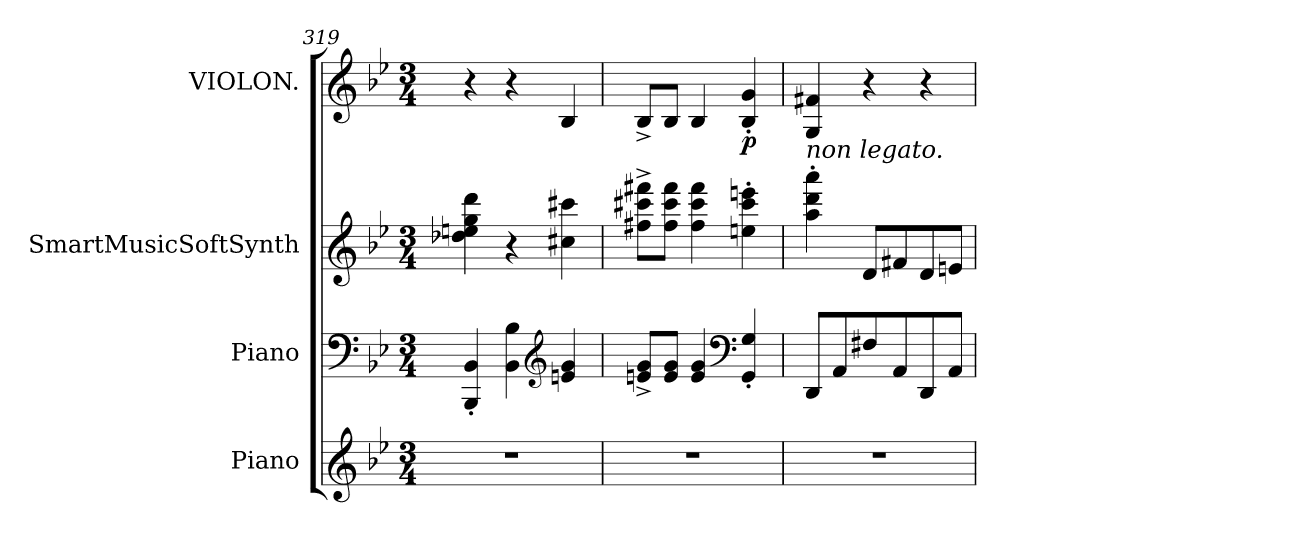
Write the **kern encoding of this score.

**kern	**kern	**kern	**kern	**dynam
*part4	*part3	*part2	*part1	*part1
*staff4	*staff3	*staff2	*staff1	*staff1
*I"Piano	*I"Piano	*I"SmartMusicSoftSynth	*I"VIOLON.	*
*I'P.	*	*	*	*
*clefG2	*clefF4	*clefG2	*clefG2	*
*k[b-e-]	*k[b-e-]	*k[b-e-]	*k[b-e-]	*
*M3/4	*M3/4	*M3/4	*M3/4	*
=319	=319	=319	=319	=319
2.r	4BBB-'/ 4BB-'/	4dd-X\ 4een\ 4gg\ 4ddd\	4r	.
.	4BB-\ 4B-\	4r	4r	.
*	*clefG2	*	*	*
.	4en/ 4g/	4cc#X\ 4ccc#X\	4B-/	.
=320	=320	=320	=320	=320
2.r	8en^/ 8g^/L	8ff#X^\ 8ccc#X^\ 8fff#X^\L	8B-^/L	.
.	8e/ 8g/J	8ff#\ 8ccc#\ 8fff#\J	8B-/J	.
.	4e/ 4g/	4ff#\ 4ccc#\ 4fff#\	4B-/	.
*	*clefF4	*	*	*
.	4GG'/ 4G'/	4een'\ 4ccc#'\ 4eeen'\	4B-'/ 4g'/	p
=321	=321	=321	=321	=321
!	!	!LO:TX:i:t=non legato.	!	!
2.r	8DD/L	4aa'\ 4ddd'\ 4aaa'\	4G/ 4f#X/	.
.	8AA/	.	.	.
.	8F#X/	8d/L	4r	.
.	8AA/	8f#X/	.	.
.	8DD/	8d/	4r	.
.	8AA/J	8en/J	.	.
=	=	=	=	=
*-	*-	*-	*-	*-
